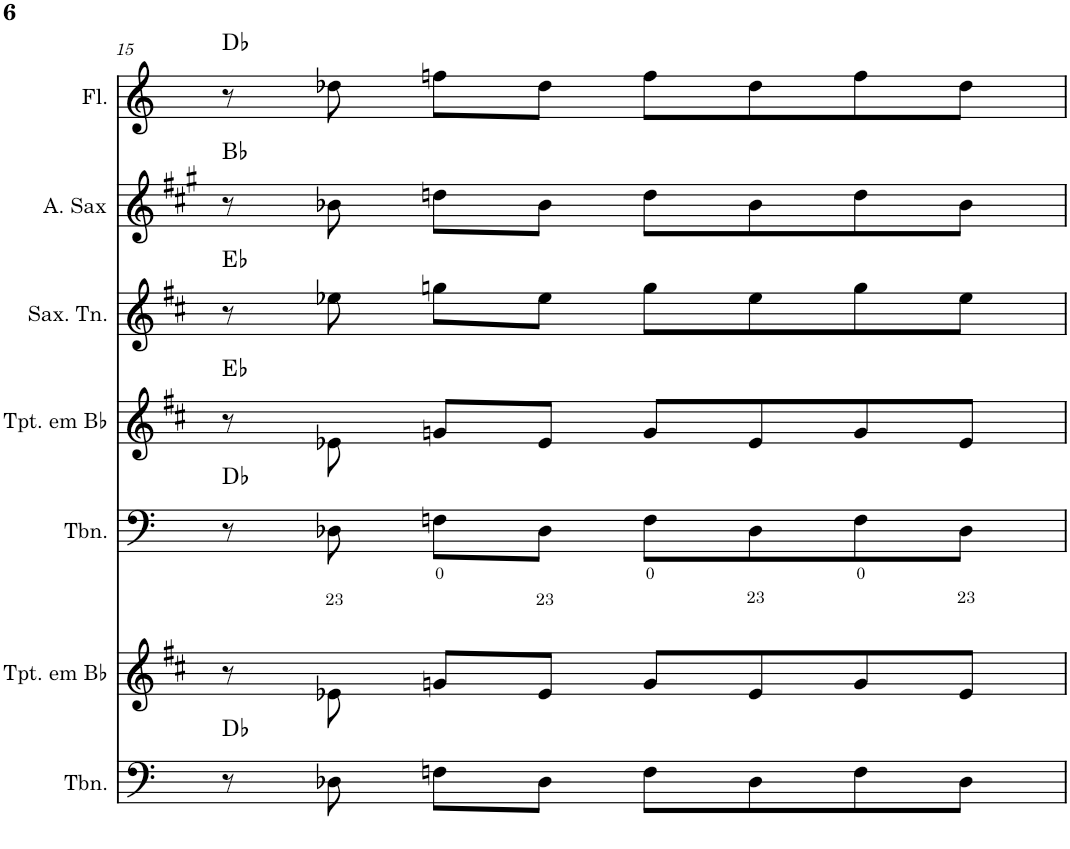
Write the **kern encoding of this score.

**kern	**harte	**kern	**kern	**kern	**harte	**kern	**harte	**kern	**harte	**kern	**harte
*part7	*part7	*part6	*part5	*part4	*part4	*part3	*part3	*part2	*part2	*part1	*part1
*staff7	*	*staff6	*staff5	*staff4	*	*staff3	*	*staff2	*	*staff1	*
*I"Trombone	*	*I"Trompete em Bb	*I"Trombone	*I"Trompete em Bb	*	*I"Saxofone Tenor	*	*I"Saxofone Alto	*	*I"Flauta Transversal	*
*I'Tbn.	*	*I'Tpt. em Bb	*I'Tbn.	*I'Tpt. em Bb	*	*I'Sax. Tn.	*	*	*	*I'Fl.	*
!!LO:PB:g=z
*clefF4	*	*clefG2	*clefF4	*clefG2	*	*clefG2	*	*clefG2	*	*clefG2	*
*	*	*Trd1c2	*	*Trd1c2	*	*Trd8c14	*	*Trd5c9	*	*	*
*k[]	*	*k[f#c#]	*k[]	*k[f#c#]	*	*k[f#c#]	*	*k[f#c#g#]	*	*k[]	*
*M4/4	*	*M4/4	*M4/4	*M4/4	*	*M4/4	*	*M4/4	*	*M4/4	*
=15	=15	=15	=15	=15	=15	=15	=15	=15	=15	=15	=15
8r	Db:maj	8r	8r	8r	Eb:maj	8r	Eb:maj	8r	Bb:maj	8r	Db:maj
8D-X\	.	8e-X\	8D-X\	8e-X\	.	8ee-X\	.	8b-X\	.	8dd-X\	.
8Fn\L	.	8gn/L	8Fn\L	8gn/L	.	8ggn\L	.	8ddn\L	.	8ffn\L	.
8D-\J	.	8e-/J	8D-\J	8e-/J	.	8ee-\J	.	8b-\J	.	8dd-\J	.
8F\L	.	8g/L	8F\L	8g/L	.	8gg\L	.	8dd\L	.	8ff\L	.
8D-\	.	8e-/	8D-\	8e-/	.	8ee-\	.	8b-\	.	8dd-\	.
8F\	.	8g/	8F\	8g/	.	8gg\	.	8dd\	.	8ff\	.
8D-\J	.	8e-/J	8D-\J	8e-/J	.	8ee-\J	.	8b-\J	.	8dd-\J	.
=	=	=	=	=	=	=	=	=	=	=	=
*-	*-	*-	*-	*-	*-	*-	*-	*-	*-	*-	*-
